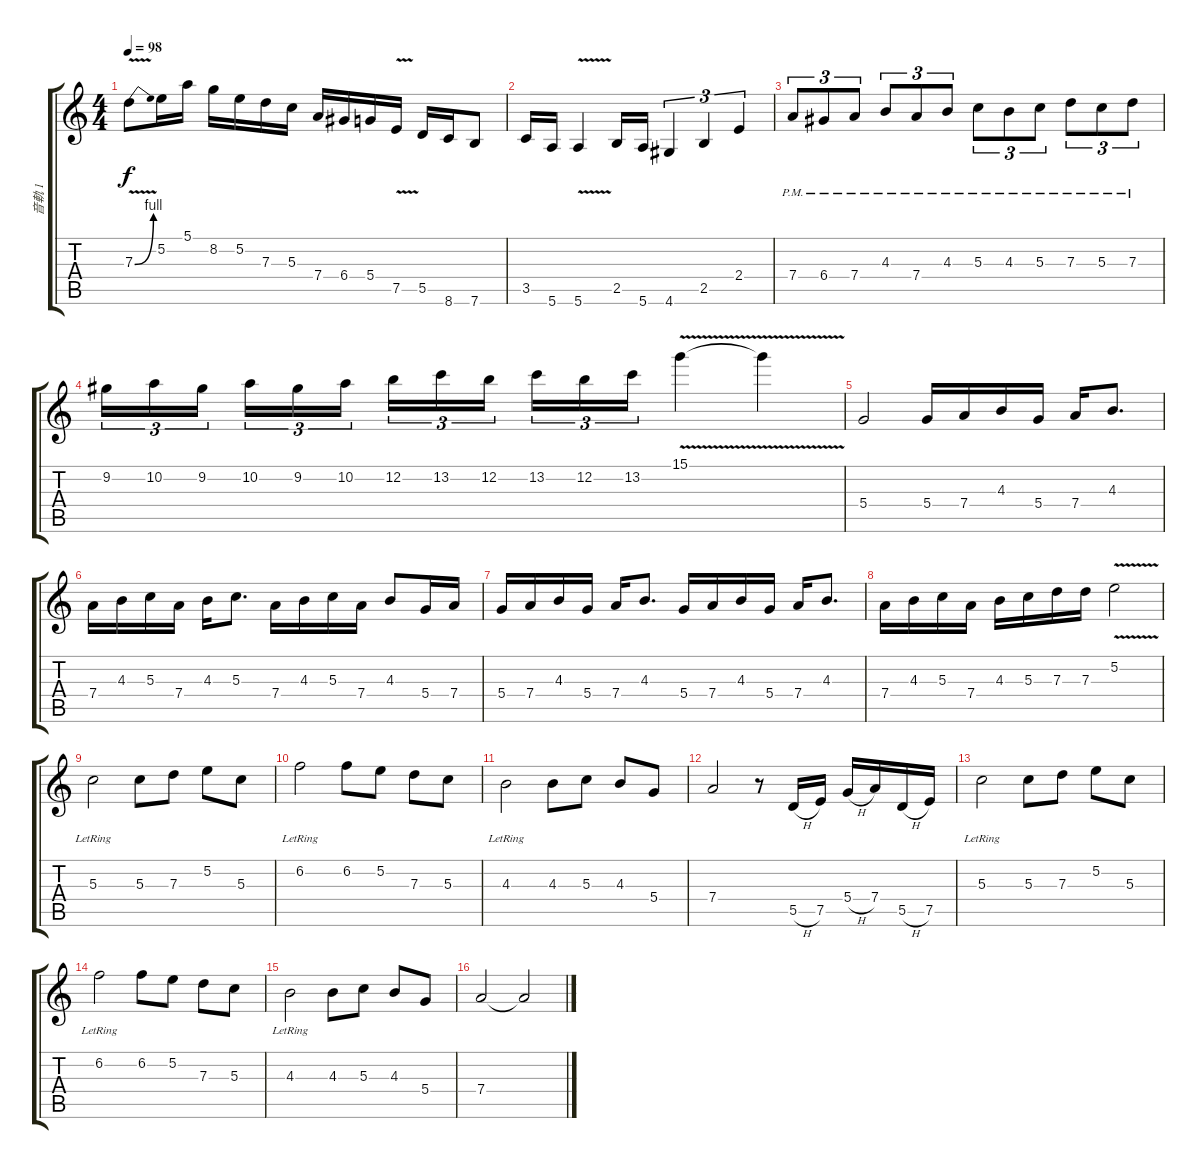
\track ("音軌 1" "音軌 1") {instrument overdrivenguitar}
\staff {score tabs}
\tuning (E4 B3 G3 D3 A2 E2) {hide}
\ts (4 4)
\tempo 98
\clef g2
\ks c
7.3{be (bend 0 0 60 4) v}.8{dy f} 5.2.16 5.1.16 8.2.16 5.2.16 7.3.16 5.3.16 7.4.16 6.4.16 5.4.16 7.5{v}.16 5.5.16 8.6.16 7.6.8 |
3.5.16 5.6.16 5.6{v}.4 2.5.16 5.6.16 4.6.4{tu (3 2)} 2.5.4{tu (3 2)} 2.4.4{tu (3 2)} |
7.4{pm}.8{tu (3 2)} 6.4{pm}.8{tu (3 2)} 7.4{pm}.8{tu (3 2)} 4.3{pm}.8{tu (3 2)} 7.4{pm}.8{tu (3 2)} 4.3{pm}.8{tu (3 2)} 5.3{pm}.8{tu (3 2)} 4.3{pm}.8{tu (3 2)} 5.3{pm}.8{tu (3 2)} 7.3{pm}.8{tu (3 2)} 5.3{pm}.8{tu (3 2)} 7.3{pm}.8{tu (3 2)} |
9.2.16{tu (3 2)} 10.2.16{tu (3 2)} 9.2.16{tu (3 2) beam splitsecondary} 10.2.16{tu (3 2)} 9.2.16{tu (3 2)} 10.2.16{tu (3 2)} 12.2.16{tu (3 2)} 13.2.16{tu (3 2)} 12.2.16{tu (3 2) beam splitsecondary} 13.2.16{tu (3 2)} 12.2.16{tu (3 2)} 13.2.16{tu (3 2)} 15.1{v}.4 15.1{t}.4 |
5.4.2 5.4.16 7.4.16 4.3.16 5.4.16 7.4.16 4.3.8{d} |
7.4.16 4.3.16 5.3.16 7.4.16 4.3.16 5.3.8{d} 7.4.16 4.3.16 5.3.16 7.4.16 4.3.8 5.4.16 7.4.16 |
5.4.16 7.4.16 4.3.16 5.4.16 7.4.16 4.3.8{d} 5.4.16 7.4.16 4.3.16 5.4.16 7.4.16 4.3.8{d} |
7.4.16 4.3.16 5.3.16 7.4.16 4.3.16 5.3.16 7.3.16 7.3.16 5.2{v}.2 |
5.3{lr}.2 5.3.8 7.3.8 5.2.8 5.3.8 |
6.2{lr}.2 6.2.8 5.2.8 7.3.8 5.3.8 |
4.3{lr}.2 4.3.8 5.3.8 4.3.8 5.4.8 |
7.4.2 r.8 5.5{h}.16 7.5.16 5.4{h}.16 7.4.16 5.5{h}.16 7.5.16 |
5.3{lr}.2 5.3.8 7.3.8 5.2.8 5.3.8 |
6.2{lr}.2 6.2.8 5.2.8 7.3.8 5.3.8 |
4.3{lr}.2 4.3.8 5.3.8 4.3.8 5.4.8 |
7.4.2 7.4{t}.2
